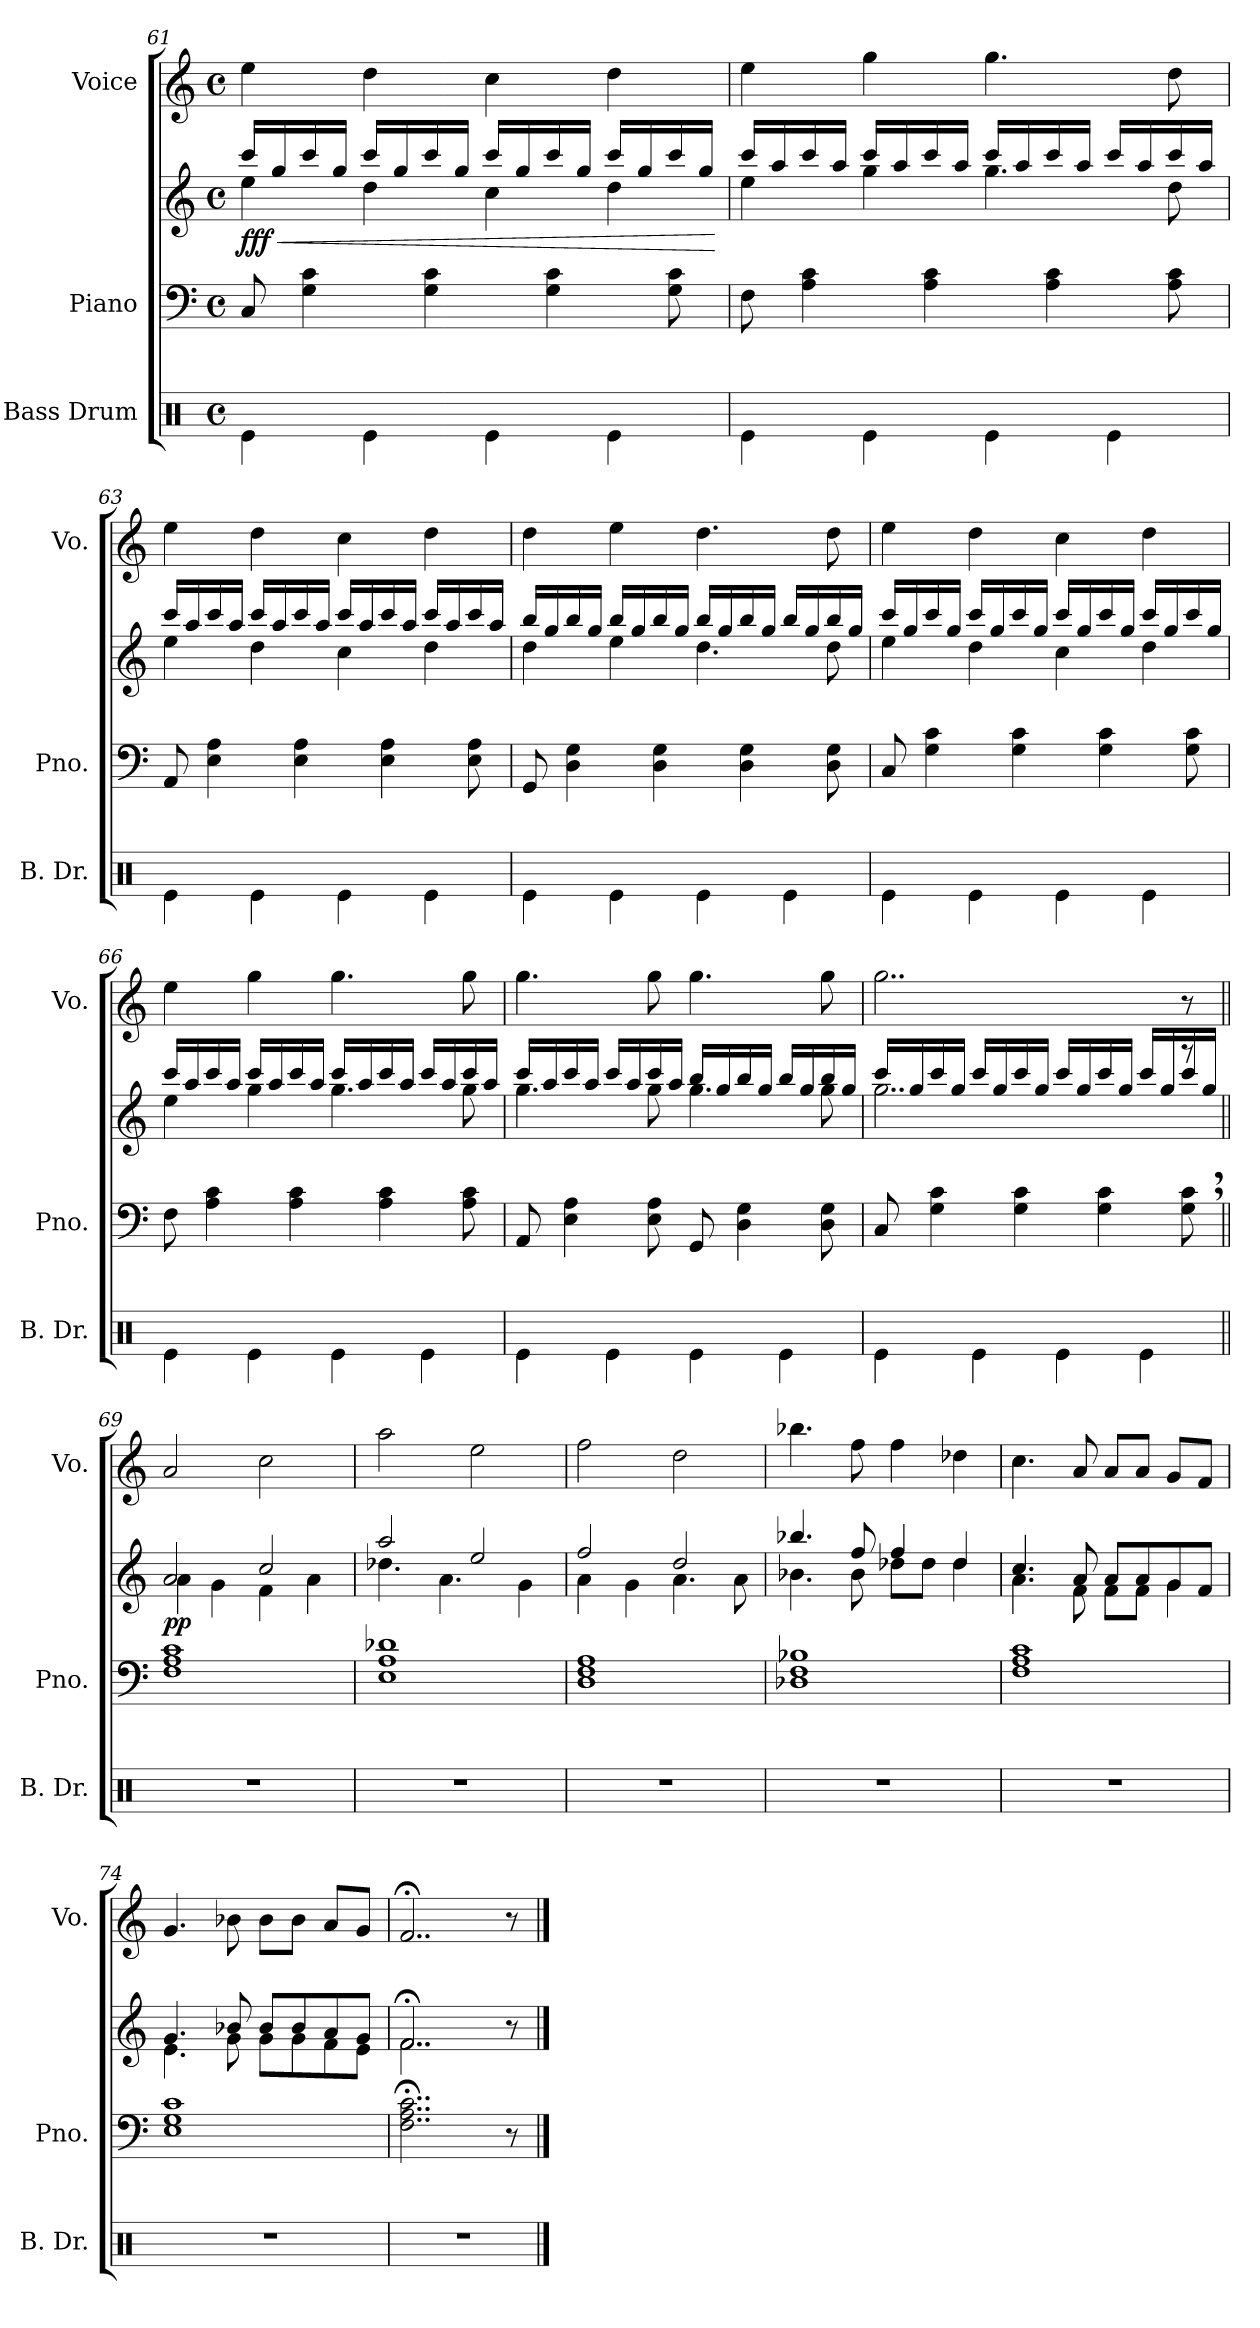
**kern	**kern	**kern	**dynam	**kern
*part3	*part2	*part2	*part2	*part1
*staff4	*staff3	*staff2	*staff2/3	*staff1
*I"Bass Drum	*I"Piano	*	*	*I"Voice
*I'B. Dr.	*I'Pno.	*	*	*I'Vo.
!!LO:LB:g=z
*clefX	*clefF4	*clefG2	*	*clefG2
*k[]	*k[]	*k[]	*	*k[]
*M4/4	*M4/4	*M4/4	*	*M4/4
*met(c)	*met(c)	*met(c)	*	*met(c)
=61	=61	=61	=61	=61
!	!	!	!LO:HP:b	!
*	*	*^	*	*
!	!	!	!	!LO:DY:n=1:b	!
4Re\	8C/	4eei\	16ccc/LL	< fff	4ee\
.	.	.	16gg/	.	.
.	4G\ 4c\	.	16ccc/	.	.
.	.	.	16gg/JJ	.	.
4Re\	.	4ddi\	16ccc/LL	.	4dd\
.	.	.	16gg/	.	.
.	4G\ 4c\	.	16ccc/	.	.
.	.	.	16gg/JJ	.	.
4Re\	.	4cci\	16ccc/LL	.	4cc\
.	.	.	16gg/	.	.
.	4G\ 4c\	.	16ccc/	.	.
.	.	.	16gg/JJ	.	.
4Re\	.	4ddi\	16ccc/LL	.	4dd\
.	.	.	16gg/	.	.
.	8G\ 8c\	.	16ccc/	.	.
.	.	.	16gg/JJ	.	.
*	*	*v	*v	*	*
.	.	.	[	.
=62	=62	=62	=62	=62
*	*	*^	*	*
4Re\	8F\	4eei\	16ccc/LL	.	4ee\
.	.	.	16aa/	.	.
.	4A\ 4c\	.	16ccc/	.	.
.	.	.	16aa/JJ	.	.
4Re\	.	4ggi\	16ccc/LL	.	4gg\
.	.	.	16aa/	.	.
.	4A\ 4c\	.	16ccc/	.	.
.	.	.	16aa/JJ	.	.
4Re\	.	4.ggi\	16ccc/LL	.	4.gg\
.	.	.	16aa/	.	.
.	4A\ 4c\	.	16ccc/	.	.
.	.	.	16aa/JJ	.	.
4Re\	.	.	16ccc/LL	.	.
.	.	.	16aa/	.	.
.	8A\ 8c\	8ddi\	16ccc/	.	8dd\
.	.	.	16aa/JJ	.	.
!!LO:LB:g=z
=63	=63	=63	=63	=63	=63
4Re\	8AA/	4eei\	16ccc/LL	.	4ee\
.	.	.	16aa/	.	.
.	4E\ 4A\	.	16ccc/	.	.
.	.	.	16aa/JJ	.	.
4Re\	.	4ddi\	16ccc/LL	.	4dd\
.	.	.	16aa/	.	.
.	4E\ 4A\	.	16ccc/	.	.
.	.	.	16aa/JJ	.	.
4Re\	.	4cci\	16ccc/LL	.	4cc\
.	.	.	16aa/	.	.
.	4E\ 4A\	.	16ccc/	.	.
.	.	.	16aa/JJ	.	.
4Re\	.	4ddi\	16ccc/LL	.	4dd\
.	.	.	16aa/	.	.
.	8E\ 8A\	.	16ccc/	.	.
.	.	.	16aa/JJ	.	.
=64	=64	=64	=64	=64	=64
4Re\	8GG/	4ddi\	16bb/LL	.	4dd\
.	.	.	16gg/	.	.
.	4D\ 4G\	.	16bb/	.	.
.	.	.	16gg/JJ	.	.
4Re\	.	4eei\	16bb/LL	.	4ee\
.	.	.	16gg/	.	.
.	4D\ 4G\	.	16bb/	.	.
.	.	.	16gg/JJ	.	.
4Re\	.	4.ddi\	16bb/LL	.	4.dd\
.	.	.	16gg/	.	.
.	4D\ 4G\	.	16bb/	.	.
.	.	.	16gg/JJ	.	.
4Re\	.	.	16bb/LL	.	.
.	.	.	16gg/	.	.
.	8D\ 8G\	8ddi\	16bb/	.	8dd\
.	.	.	16gg/JJ	.	.
=65	=65	=65	=65	=65	=65
4Re\	8C/	4eei\	16ccc/LL	.	4ee\
.	.	.	16gg/	.	.
.	4G\ 4c\	.	16ccc/	.	.
.	.	.	16gg/JJ	.	.
4Re\	.	4ddi\	16ccc/LL	.	4dd\
.	.	.	16gg/	.	.
.	4G\ 4c\	.	16ccc/	.	.
.	.	.	16gg/JJ	.	.
4Re\	.	4cci\	16ccc/LL	.	4cc\
.	.	.	16gg/	.	.
.	4G\ 4c\	.	16ccc/	.	.
.	.	.	16gg/JJ	.	.
4Re\	.	4ddi\	16ccc/LL	.	4dd\
.	.	.	16gg/	.	.
.	8G\ 8c\	.	16ccc/	.	.
.	.	.	16gg/JJ	.	.
!!LO:LB:g=z
=66	=66	=66	=66	=66	=66
4Re\	8F\	4eei\	16ccc/LL	.	4ee\
.	.	.	16aa/	.	.
.	4A\ 4c\	.	16ccc/	.	.
.	.	.	16aa/JJ	.	.
4Re\	.	4ggi\	16ccc/LL	.	4gg\
.	.	.	16aa/	.	.
.	4A\ 4c\	.	16ccc/	.	.
.	.	.	16aa/JJ	.	.
4Re\	.	4.ggi\	16ccc/LL	.	4.gg\
.	.	.	16aa/	.	.
.	4A\ 4c\	.	16ccc/	.	.
.	.	.	16aa/JJ	.	.
4Re\	.	.	16ccc/LL	.	.
.	.	.	16aa/	.	.
.	8A\ 8c\	8ggi\	16ccc/	.	8gg\
.	.	.	16aa/JJ	.	.
=67	=67	=67	=67	=67	=67
4Re\	8AA/	4.ggi\	16ccc/LL	.	4.gg\
.	.	.	16aa/	.	.
.	4E\ 4A\	.	16ccc/	.	.
.	.	.	16aa/JJ	.	.
4Re\	.	.	16ccc/LL	.	.
.	.	.	16aa/	.	.
.	8E\ 8A\	8ggi\	16ccc/	.	8gg\
.	.	.	16aa/JJ	.	.
4Re\	8GG/	4.ggi\	16bb/LL	.	4.gg\
.	.	.	16gg/	.	.
.	4D\ 4G\	.	16bb/	.	.
.	.	.	16gg/JJ	.	.
4Re\	.	.	16bb/LL	.	.
.	.	.	16gg/	.	.
.	8D\ 8G\	8ggi\	16bb/	.	8gg\
.	.	.	16gg/JJ	.	.
!!LO:LB:g=z
=68	=68	=68	=68	=68	=68
4Re\	8C/	2..ggi\	16ccc/LL	.	2..gg\
.	.	.	16gg/	.	.
.	4G\ 4c\	.	16ccc/	.	.
.	.	.	16gg/JJ	.	.
4Re\	.	.	16ccc/LL	.	.
.	.	.	16gg/	.	.
.	4G\ 4c\	.	16ccc/	.	.
.	.	.	16gg/JJ	.	.
4Re\	.	.	16ccc/LL	.	.
.	.	.	16gg/	.	.
.	4G\ 4c\	.	16ccc/	.	.
.	.	.	16gg/JJ	.	.
4ReZ\	.	.	16ccc/LL	.	.
.	.	.	16gg/	.	.
.	8G\, 8c\,	8r	16ccc/	.	8r
.	.	.	16gg/JJ	.	.
=69||	=69||	=69||	=69||	=69||	=69||
*	*	*	*	*	*MM90
!	!	!	!	!LO:DY:b	!
1r	1F 1A 1c	2ai/	4a\	pp	2a/
.	.	.	4g\	.	.
.	.	2cci/	4f\	.	2cc\
.	.	.	4a\	.	.
=70	=70	=70	=70	=70	=70
1r	1E 1A 1d-X	2aai/	4.dd-X\	.	2aa\
.	.	.	4.a\	.	.
.	.	2eei/	.	.	2ee\
.	.	.	4g\	.	.
=71	=71	=71	=71	=71	=71
1r	1D 1F 1A	2ffi/	4a\	.	2ff\
.	.	.	4g\	.	.
.	.	2ddi/	4.a\	.	2dd\
.	.	.	8a\	.	.
=72	=72	=72	=72	=72	=72
1r	1D-X 1F 1B-X	4.bb-Xi/	4.b-X\	.	4.bb-X\
.	.	8ffi/	8b-\	.	8ff\
.	.	4ffi/	8dd-X\L	.	4ff\
.	.	.	8dd-\J	.	.
.	.	4dd-i/	4dd-\	.	4dd-X\
=73	=73	=73	=73	=73	=73
1r	1F 1A 1c	4.cci/	4.a\	.	4.cc\
.	.	8ai/	8f\	.	8a/
.	.	8ai/L	8f\L	.	8a/L
.	.	8ai/	8f\J	.	8a/J
.	.	8gi/	4g\	.	8g/L
.	.	8fi/J	.	.	8f/J
!!LO:LB:g=z
=74	=74	=74	=74	=74	=74
1r	1E 1G 1c	4.gi/	4.e\	.	4.g/
.	.	8b-Xi/	8g\	.	8b-X\
.	.	8b-i/L	8g\L	.	8b-\L
.	.	8b-i/	8g\	.	8b-\J
.	.	8ai/	8f\	.	8a/L
.	.	8gi/J	8e\J	.	8g/J
=75	=75	=75	=75	=75	=75
1r	2..F\;< 2..A\;< 2..c\;<	2..f;<i/	2..f\	.	2..f;</
.	8r	8ryy	8r	.	8r
*	*	*v	*v	*	*
==	==	==	==	==
*-	*-	*-	*-	*-
